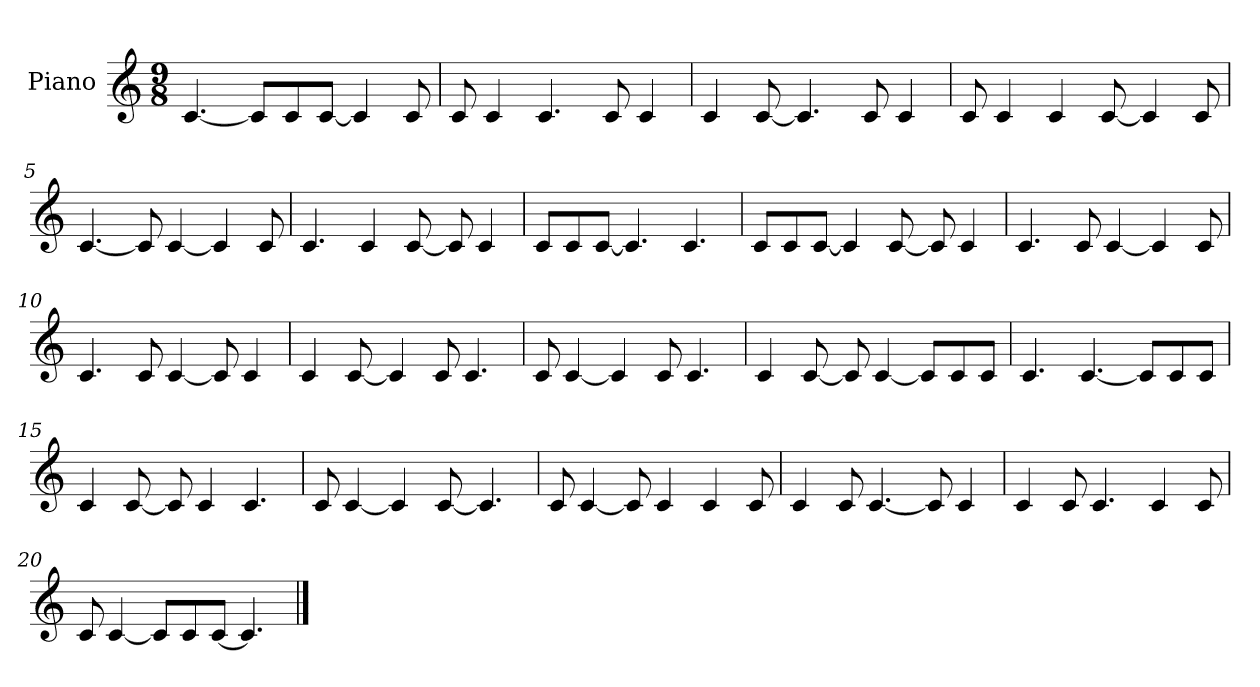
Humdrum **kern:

**kern
*part1
*staff1
*I"Piano
*I'Pno.
*clefG2
*k[]
*M9/8
*MM90
=1
[4.c/
8c/L]
8c/
[8c/J
4c/]
8c/
=2
8c/
4c/
4.c/
8c/
4c/
=3
4c/
[8c/
4.c/]
8c/
4c/
=4
8c/
4c/
4c/
[8c/
4c/]
8c/
=5
[4.c/
8c/]
[4c/
4c/]
8c/
=6
4.c/
4c/
[8c/
8c/]
4c/
=7
8c/L
8c/
[8c/J
4.c/]
4.c/
=8
8c/L
8c/
[8c/J
4c/]
[8c/
8c/]
4c/
=9
4.c/
8c/
[4c/
4c/]
8c/
=10
4.c/
8c/
[4c/
8c/]
4c/
=11
4c/
[8c/
4c/]
8c/
4.c/
=12
8c/
[4c/
4c/]
8c/
4.c/
=13
4c/
[8c/
8c/]
[4c/
8c/L]
8c/
8c/J
=14
4.c/
[4.c/
8c/L]
8c/
8c/J
=15
4c/
[8c/
8c/]
4c/
4.c/
=16
8c/
[4c/
4c/]
[8c/
4.c/]
=17
8c/
[4c/
8c/]
4c/
4c/
8c/
=18
4c/
8c/
[4.c/
8c/]
4c/
=19
4c/
8c/
4.c/
4c/
8c/
=20
8c/
[4c/
8c/L]
8c/
[8c/J
4.c/]
==
*-
